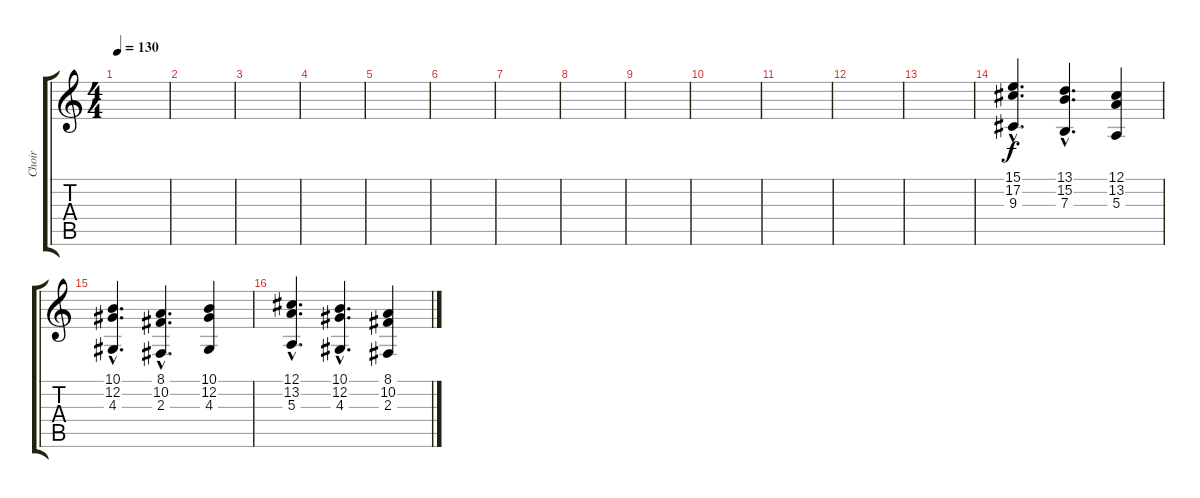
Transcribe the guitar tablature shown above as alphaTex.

\track ("Choir" "Choir") {instrument choiraahs}
\staff {score tabs}
\tuning (Db4 Ab3 E3 B2 Gb2 Db2) {hide}
\ts (4 4)
\tempo 130
\clef g2
\ks c
|
|
|
|
|
|
|
|
|
|
|
|
|
(15.1{hac} 17.2{hac} 9.3{hac}).4{d} (13.1{hac} 15.2{hac} 7.3{hac}).4{d} (12.1 13.2 5.3).4 |
(10.1{hac} 12.2{hac} 4.3{hac}).4{d} (8.1{hac} 10.2{hac} 2.3{hac}).4{d} (10.1 12.2 4.3).4 |
(12.1{hac} 13.2{hac} 5.3{hac}).4{d} (10.1{hac} 12.2{hac} 4.3{hac}).4{d} (8.1 10.2 2.3).4
